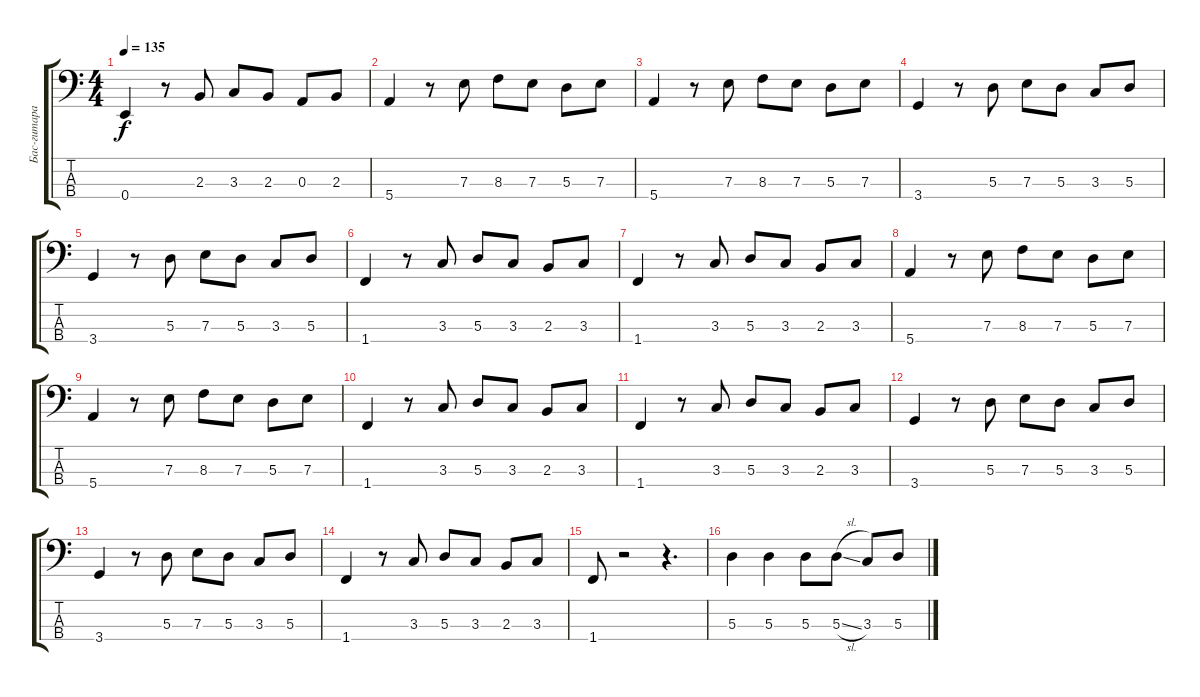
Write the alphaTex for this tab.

\track ("Бас-гитара" "Бас-гитара") {instrument electricbassfinger}
\staff {score tabs}
\tuning (G2 D2 A1 E1) {hide}
\ts (4 4)
\tempo 135
\clef f4
\ks c
0.4.4{dy f} r.8 2.3.8 3.3.8 2.3.8 0.3.8 2.3.8 |
5.4.4 r.8 7.3.8 8.3.8 7.3.8 5.3.8 7.3.8 |
5.4.4 r.8 7.3.8 8.3.8 7.3.8 5.3.8 7.3.8 |
3.4.4 r.8 5.3.8 7.3.8 5.3.8 3.3.8 5.3.8 |
3.4.4 r.8 5.3.8 7.3.8 5.3.8 3.3.8 5.3.8 |
1.4.4 r.8 3.3.8 5.3.8 3.3.8 2.3.8 3.3.8 |
1.4.4 r.8 3.3.8 5.3.8 3.3.8 2.3.8 3.3.8 |
5.4.4 r.8 7.3.8 8.3.8 7.3.8 5.3.8 7.3.8 |
5.4.4 r.8 7.3.8 8.3.8 7.3.8 5.3.8 7.3.8 |
1.4.4 r.8 3.3.8 5.3.8 3.3.8 2.3.8 3.3.8 |
1.4.4 r.8 3.3.8 5.3.8 3.3.8 2.3.8 3.3.8 |
3.4.4 r.8 5.3.8 7.3.8 5.3.8 3.3.8 5.3.8 |
3.4.4 r.8 5.3.8 7.3.8 5.3.8 3.3.8 5.3.8 |
1.4.4 r.8 3.3.8 5.3.8 3.3.8 2.3.8 3.3.8 |
1.4.8 r.2 r.4{d} |
5.3.4 5.3.4 5.3.8 5.3{sl}.8 3.3.8 5.3.8
